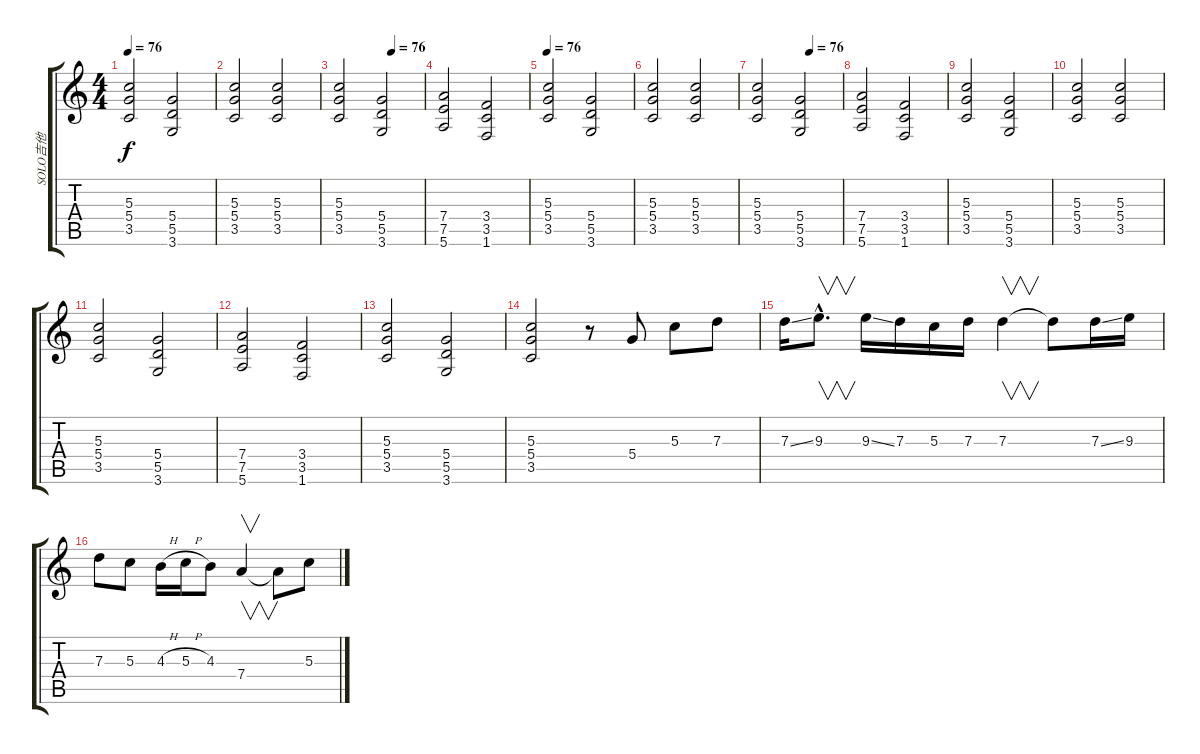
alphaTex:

\track ("SOLO吉他" "SOLO吉他") {instrument overdrivenguitar}
\staff {score tabs}
\tuning (E4 B3 G3 D3 A2 E2) {hide}
\ts (4 4)
\tempo 76
\clef g2
\ks c
(5.3 5.4 3.5).2{dy f} (5.4 5.5 3.6).2 |
(5.3 5.4 3.5).2{volume 10} (5.3 5.4 3.5).2 |
\tempo (76 0.625)
(5.3 5.4 3.5).2 (5.4 5.5 3.6).2 |
(7.4 7.5 5.6).2 (3.4 3.5 1.6).2 |
\tempo 76
(5.3 5.4 3.5).2{volume 10} (5.4 5.5 3.6).2 |
(5.3 5.4 3.5).2 (5.3 5.4 3.5).2 |
\tempo (76 0.625)
(5.3 5.4 3.5).2{volume 10} (5.4 5.5 3.6).2 |
(7.4 7.5 5.6).2 (3.4 3.5 1.6).2 |
(5.3 5.4 3.5).2 (5.4 5.5 3.6).2 |
(5.3 5.4 3.5).2 (5.3 5.4 3.5).2 |
(5.3 5.4 3.5).2{volume 10} (5.4 5.5 3.6).2 |
(7.4 7.5 5.6).2 (3.4 3.5 1.6).2 |
(5.3 5.4 3.5).2 (5.4 5.5 3.6).2 |
(5.3 5.4 3.5).2{volume 10} r.8 5.4.8{volume 16} 5.3.8 7.3.8 |
7.3{ss}.16 9.3{hac}.8{v d} 9.3{ss}.16 7.3.16 5.3.16 7.3.16 7.3.4{v} 7.3{t}.8 7.3{ss}.16 9.3.16 |
7.3.8 5.3.8 4.3{h}.16 5.3{h}.16 4.3.8 7.4.4{v} 7.4{t}.8 5.3{ss}.8
